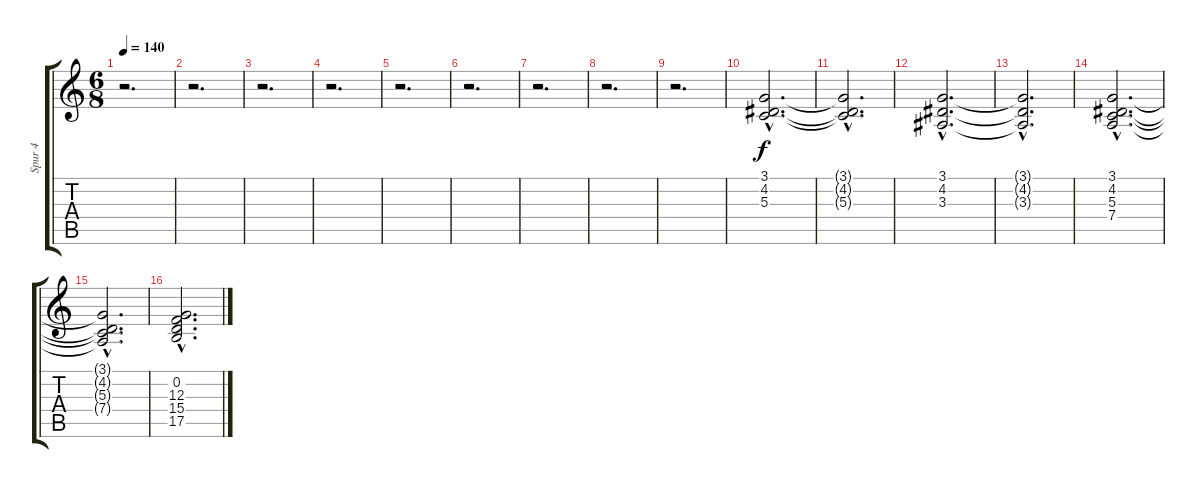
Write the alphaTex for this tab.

\track ("Spur 4" "Spur 4") {instrument percussiveorgan}
\staff {score tabs}
\tuning (E4 B3 G3 D3 A2 E2) {hide}
\ts (6 8)
\tempo 140
\clef g2
\ks c
r.2{d dy f} |
r.2{d} |
r.2{d} |
r.2{d} |
r.2{d} |
r.2{d} |
r.2{d} |
r.2{d} |
r.2{d} |
(3.1{hac} 4.2{hac} 5.3{hac}).2{d} |
(3.1{hac t} 4.2{hac t} 5.3{hac t}).2{d} |
(3.1{hac} 4.2{hac} 3.3{hac}).2{d} |
(3.1{hac t} 4.2{hac t} 3.3{hac t}).2{d} |
(3.1{hac} 4.2{hac} 5.3{hac} 7.4{hac}).2{d} |
(3.1{hac t} 4.2{hac t} 5.3{hac t} 7.4{hac t}).2{d} |
(0.2{hac} 12.3{hac} 15.4{hac} 17.5{hac}).2{d}
